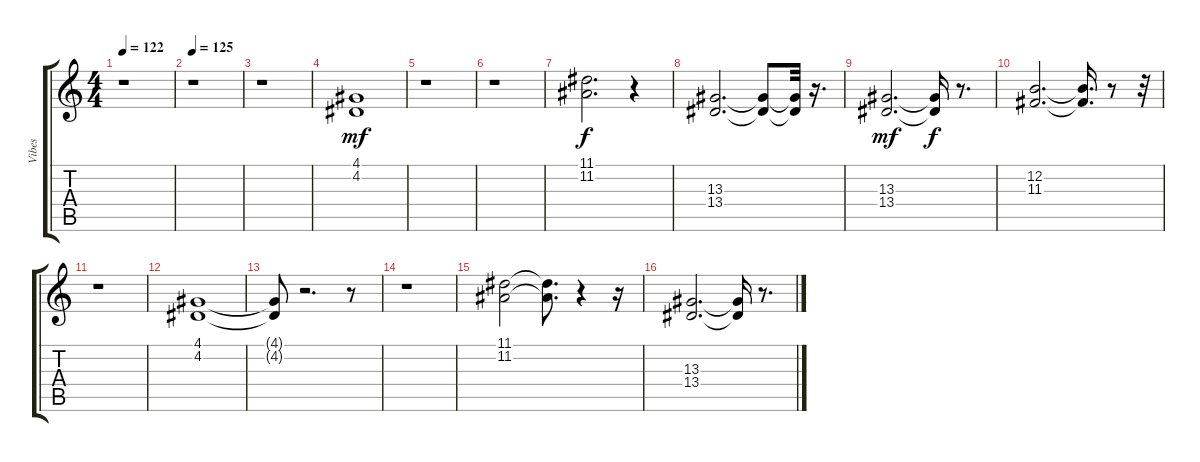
\track ("Vibes" "Vibes") {instrument vibraphone}
\staff {score tabs}
\tuning (E4 B3 G3 D3 A2 E2) {hide}
\ts (4 4)
\tempo 122
\clef g2
\ks c
r.1{dy mp} |
\tempo 125
r.1 |
r.1 |
(4.1 4.2).1{dy mf} |
r.1 |
r.1 |
(11.1 11.2).2{d dy f} r.4 |
(13.3 13.4).2{d} (13.3{t} 13.4{t}).8 (13.3{t} 13.4{t}).32 r.16{d} |
(13.3 13.4).2{d dy mf} (13.3{t} 13.4{t}).16{dy f} r.8{d} |
(12.2 11.3).2{d} (12.2{t} 11.3{t}).16{d} r.8 r.32 |
r.1 |
(4.1 4.2).1 |
(4.1{t} 4.2{t}).8 r.2{d} r.8 |
r.1 |
(11.1 11.2).2 (11.1{t} 11.2{t}).8{d} r.4 r.16 |
(13.3 13.4).2{d} (13.3{t} 13.4{t}).16 r.8{d}
